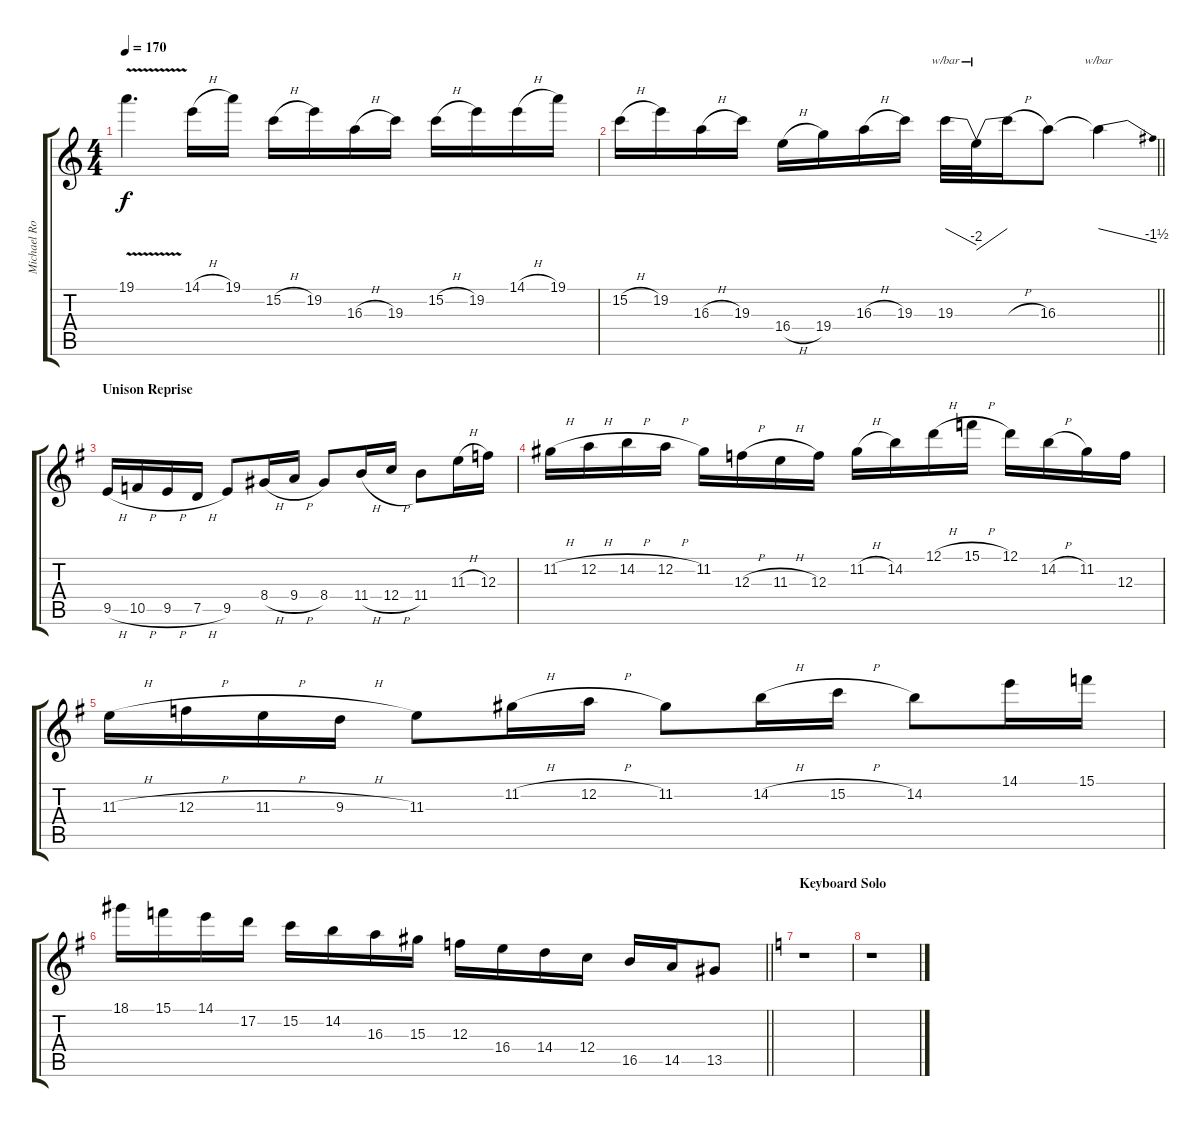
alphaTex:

\track ("Michael Romeo Solo Gtr." "Michael Ro") {instrument overdrivenguitar}
\staff {score tabs}
\tuning (D4 A3 F3 C3 G2 D2) {hide}
\ts (4 4)
\tempo 170
\clef g2
\ks aminor
19.1{v}.4{d dy f} 14.1{h}.16 19.1.16 15.2{h}.16 19.2.16 16.3{h}.16 19.3.16 15.2{h}.16 19.2.16 14.1{h}.16 19.1.16 |
\barLineRight lightlight
15.2{h}.16 19.2.16 16.3{h}.16 19.3.16 16.4{h}.16 19.4.16 16.3{h}.16 19.3.16 19.3.32{tbe (dive default 0 0 60 -8)} 19.3{t}.32{tbe (dive default 0 -16 60 0)} 19.3{h t}.16 16.3.8 16.3{t}.4{tbe (dive default 0 0 60 -6)} |
\section ("" "Unison Reprise")
\ks eminor
9.5{h}.16{volume 13} 10.5{h}.16 9.5{h}.16 7.5{h}.16 9.5.8 8.4{h}.16 9.4{h}.16 8.4.8 11.4{h}.16 12.4{h}.16 11.4.8 11.3{h}.16 12.3.16 |
11.2{h}.16 12.2{h}.16 14.2{h}.16 12.2{h}.16 11.2.16 12.3{h}.16 11.3{h}.16 12.3.16 11.2{h}.16 14.2.16 12.1{h}.16 15.1{h}.16 12.1.16 14.2{h}.16 11.2.16 12.3.16 |
11.3{h}.16 12.3{h}.16 11.3{h}.16 9.3{h}.16 11.3.8 11.2{h}.16 12.2{h}.16 11.2.8 14.2{h}.16 15.2{h}.16 14.2.8 14.1.16 15.1.16 |
\barLineRight lightlight
18.1.16 15.1.16 14.1.16 17.2.16 15.2.16 14.2.16 16.3.16 15.3.16 12.3.16 16.4.16 14.4.16 12.4.16 16.5.16 14.5.16 13.5.8 |
\section ("" "Keyboard Solo")
\ks aminor
r.1 |
r.1
